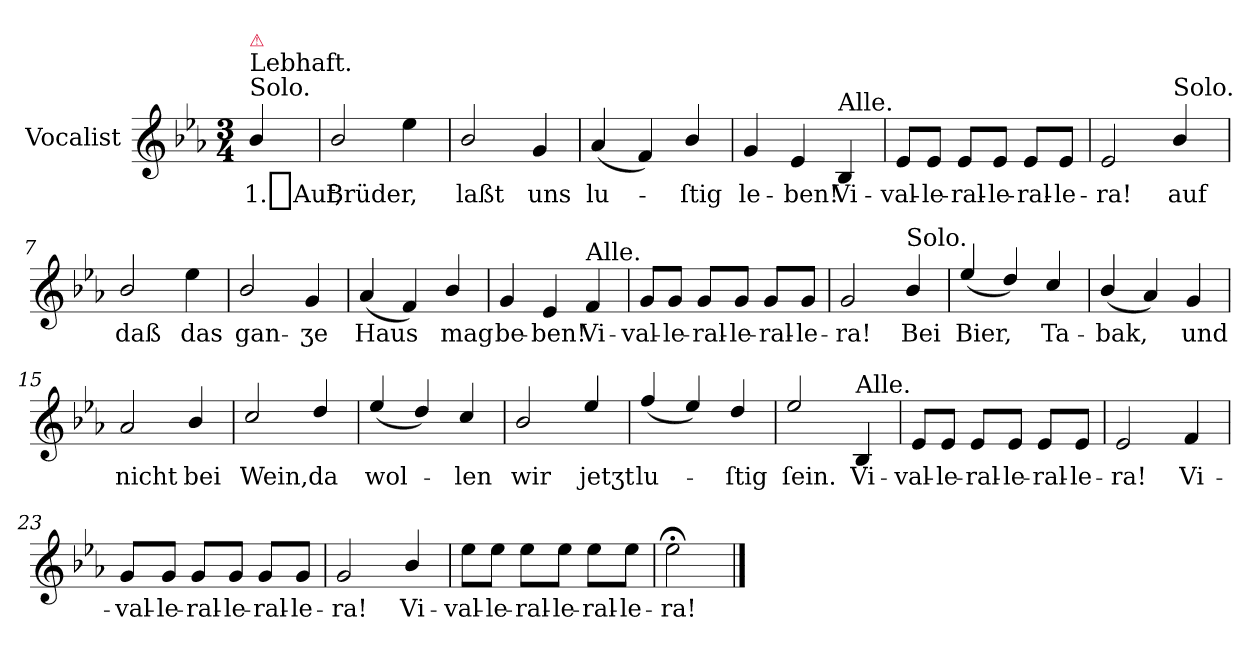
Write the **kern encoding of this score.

**kern	**text
*part1	*part1
*staff1	*staff1
*I"Vocalist	*
*clefG2	*
*k[b-e-a-]	*
*E-:	*
*M3/4	*
=	=
!LO:TX:a:t=Solo.	!
!LO:TX:a:t=Lebhaft.	!
!LO:TX:a:color=crimson:t=⚠	!
4b-/	1._Auf,
=1	=1
2b-/	Brüder,
4ee-	.
=2	=2
2b-/	laßt
4g	uns
=3	=3
(>4a-	lu-
4f)	.
4b-/	-ſtig
=4	=4
4g	le-
4e-	-ben!
!LO:TX:a:t=Alle.	!
4B-	Vi-
=5	=5
8e-/L	-val-
8e-/J	-le-
8e-/L	-ral-
8e-/J	-le-
8e-/L	-ral-
8e-/J	-le-
=6	=6
2e-	-ra!
!LO:TX:a:t=Solo.	!
4b-/	auf
=7	=7
2b-/	daß
4ee-	das
=8	=8
2b-/	gan-
4g	-ʒe
=9	=9
(>4a-	Haus
4f)	.
4b-/	mag
=10	=10
4g	be-
4e-	-ben!
!LO:TX:a:t=Alle.	!
4f	Vi-
=11	=11
8g/L	-val-
8g/J	-le-
8g/L	-ral-
8g/J	-le-
8g/L	-ral-
8g/J	-le-
=12	=12
2g	-ra!
!LO:TX:a:t=Solo.	!
4b-/	Bei
=13	=13
(>4ee-/	Bier,
4dd/)	.
4cc/	Ta-
=14	=14
(>4b-/	-bak,
4a-)	.
4g	und
=15	=15
2a-	nicht
4b-/	bei
=16	=16
2cc/	Wein,
4dd/	da
=17	=17
(>4ee-/	wol-
4dd/)	.
4cc/	-len
=18	=18
2b-/	wir
4ee-/	jetʒt
=19	=19
(>4ff/	lu-
4ee-/)	.
4dd/	-ſtig
=20	=20
2ee-/	ſein.
!LO:TX:a:t=Alle.	!
4B-	Vi-
=21	=21
8e-/L	-val-
8e-/J	-le-
8e-/L	-ral-
8e-/J	-le-
8e-/L	-ral-
8e-/J	-le-
=22	=22
2e-	-ra!
4f	Vi-
=23	=23
8g/L	-val-
8g/J	-le-
8g/L	-ral-
8g/J	-le-
8g/L	-ral-
8g/J	-le-
=24	=24
2g	-ra!
4b-/	Vi-
=25	=25
8ee-\L	-val-
8ee-\J	-le-
8ee-\L	-ral-
8ee-\J	-le-
8ee-\L	-ral-
8ee-\J	-le-
=26	=26
2ee-;<	-ra!
==	==
*-	*-
